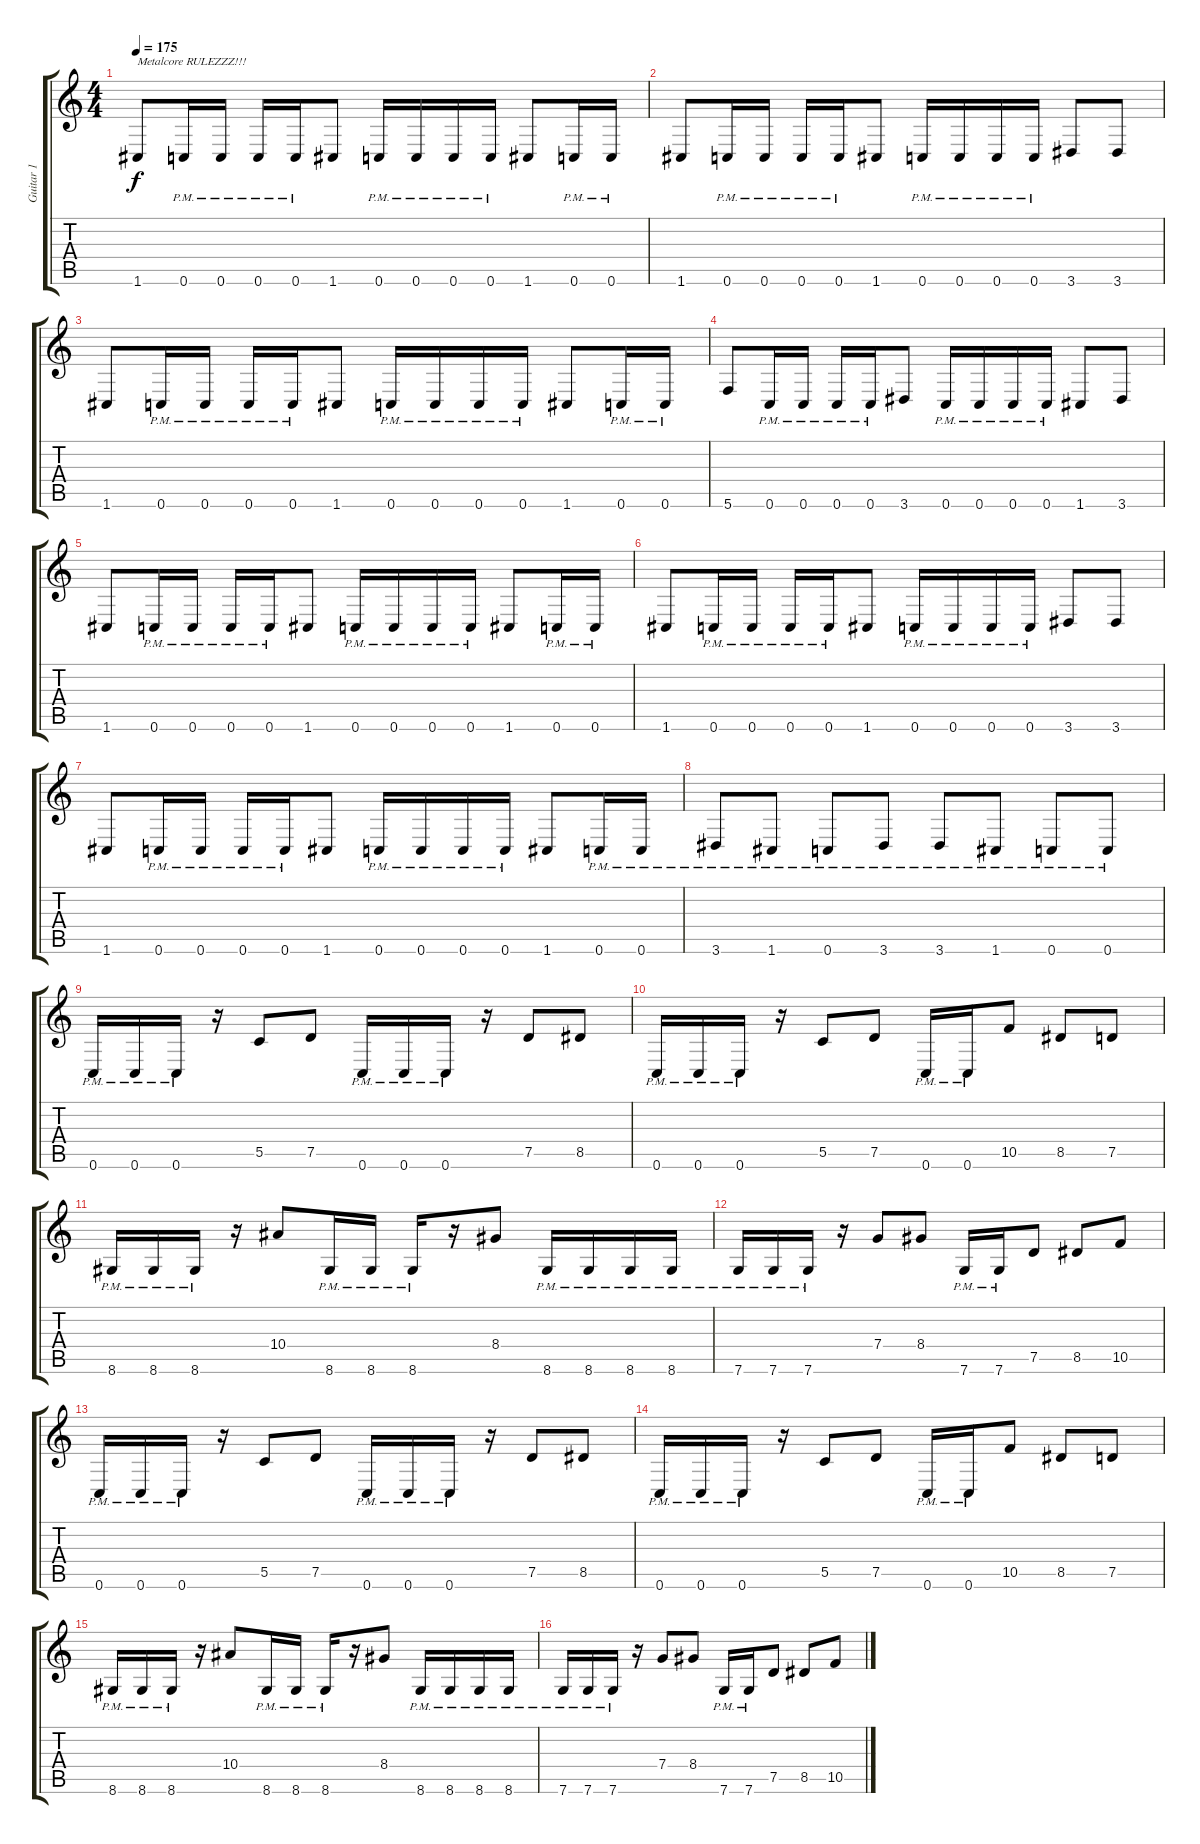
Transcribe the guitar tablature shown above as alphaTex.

\track ("Guitar 1" "Guitar 1") {instrument distortionguitar}
\staff {score tabs}
\tuning (D4 A3 F3 C3 G2 C2) {hide}
\ts (4 4)
\tempo 175
\clef g2
\ks c
1.6.8{txt "Metalcore RULEZZZ!!!" dy f instrument distortionguitar} 0.6{pm}.16 0.6{pm}.16 0.6{pm}.16 0.6{pm}.16 1.6.8 0.6{pm}.16 0.6{pm}.16 0.6{pm}.16 0.6{pm}.16 1.6.8 0.6{pm}.16 0.6{pm}.16 |
1.6.8 0.6{pm}.16 0.6{pm}.16 0.6{pm}.16 0.6{pm}.16 1.6.8 0.6{pm}.16 0.6{pm}.16 0.6{pm}.16 0.6{pm}.16 3.6.8 3.6.8 |
1.6.8 0.6{pm}.16 0.6{pm}.16 0.6{pm}.16 0.6{pm}.16 1.6.8 0.6{pm}.16 0.6{pm}.16 0.6{pm}.16 0.6{pm}.16 1.6.8 0.6{pm}.16 0.6{pm}.16 |
5.6.8 0.6{pm}.16 0.6{pm}.16 0.6{pm}.16 0.6{pm}.16 3.6.8 0.6{pm}.16 0.6{pm}.16 0.6{pm}.16 0.6{pm}.16 1.6.8 3.6.8 |
1.6.8 0.6{pm}.16 0.6{pm}.16 0.6{pm}.16 0.6{pm}.16 1.6.8 0.6{pm}.16 0.6{pm}.16 0.6{pm}.16 0.6{pm}.16 1.6.8 0.6{pm}.16 0.6{pm}.16 |
1.6.8 0.6{pm}.16 0.6{pm}.16 0.6{pm}.16 0.6{pm}.16 1.6.8 0.6{pm}.16 0.6{pm}.16 0.6{pm}.16 0.6{pm}.16 3.6.8 3.6.8 |
1.6.8 0.6{pm}.16 0.6{pm}.16 0.6{pm}.16 0.6{pm}.16 1.6.8 0.6{pm}.16 0.6{pm}.16 0.6{pm}.16 0.6{pm}.16 1.6.8 0.6{pm}.16 0.6{pm}.16 |
3.6{pm}.8 1.6{pm}.8 0.6{pm}.8 3.6{pm}.8 3.6{pm}.8 1.6{pm}.8 0.6{pm}.8 0.6{pm}.8 |
0.6{pm}.16 0.6{pm}.16 0.6{pm}.16 r.16 5.5.8 7.5.8 0.6{pm}.16 0.6{pm}.16 0.6{pm}.16 r.16 7.5.8 8.5.8 |
0.6{pm}.16 0.6{pm}.16 0.6{pm}.16 r.16 5.5.8 7.5.8 0.6{pm}.16 0.6{pm}.16 10.5.8 8.5.8 7.5.8 |
8.6{pm}.16 8.6{pm}.16 8.6{pm}.16 r.16 10.4.8 8.6{pm}.16 8.6{pm}.16 8.6{pm}.16 r.16 8.4.8 8.6{pm}.16 8.6{pm}.16 8.6{pm}.16 8.6{pm}.16 |
7.6{pm}.16 7.6{pm}.16 7.6{pm}.16 r.16 7.4.8 8.4.8 7.6{pm}.16 7.6{pm}.16 7.5.8 8.5.8 10.5.8 |
0.6{pm}.16 0.6{pm}.16 0.6{pm}.16 r.16 5.5.8 7.5.8 0.6{pm}.16 0.6{pm}.16 0.6{pm}.16 r.16 7.5.8 8.5.8 |
0.6{pm}.16 0.6{pm}.16 0.6{pm}.16 r.16 5.5.8 7.5.8 0.6{pm}.16 0.6{pm}.16 10.5.8 8.5.8 7.5.8 |
8.6{pm}.16 8.6{pm}.16 8.6{pm}.16 r.16 10.4.8 8.6{pm}.16 8.6{pm}.16 8.6{pm}.16 r.16 8.4.8 8.6{pm}.16 8.6{pm}.16 8.6{pm}.16 8.6{pm}.16 |
7.6{pm}.16 7.6{pm}.16 7.6{pm}.16 r.16 7.4.8 8.4.8 7.6{pm}.16 7.6{pm}.16 7.5.8 8.5.8 10.5.8
